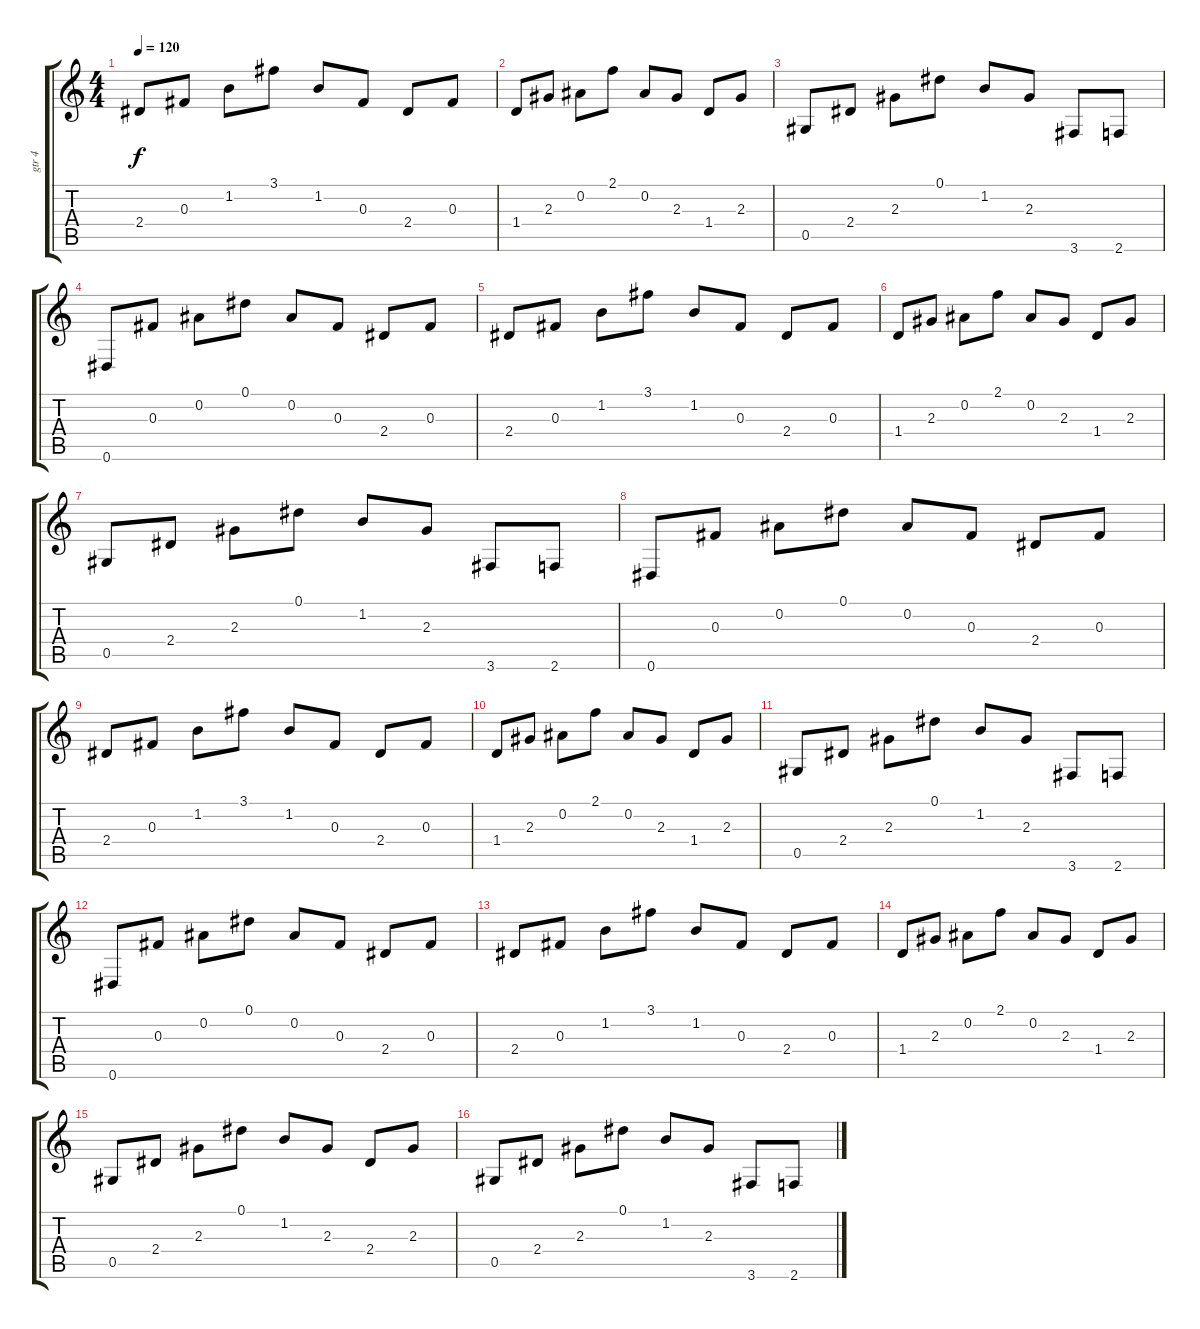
\track ("gtr 4" "gtr 4") {instrument acousticguitarsteel}
\staff {score tabs}
\tuning (Eb4 Bb3 Gb3 Db3 Ab2 Eb2) {hide}
\ts (4 4)
\tempo 120
\clef g2
\ks c
2.4.8{dy f} 0.3.8 1.2.8 3.1.8 1.2.8 0.3.8 2.4.8 0.3.8 |
1.4.8 2.3.8 0.2.8 2.1.8 0.2.8 2.3.8 1.4.8 2.3.8 |
0.5.8 2.4.8 2.3.8 0.1.8 1.2.8 2.3.8 3.6.8 2.6.8 |
0.6.8 0.3.8 0.2.8 0.1.8 0.2.8 0.3.8 2.4.8 0.3.8 |
2.4.8 0.3.8 1.2.8 3.1.8 1.2.8 0.3.8 2.4.8 0.3.8 |
1.4.8 2.3.8 0.2.8 2.1.8 0.2.8 2.3.8 1.4.8 2.3.8 |
0.5.8 2.4.8 2.3.8 0.1.8 1.2.8 2.3.8 3.6.8 2.6.8 |
0.6.8 0.3.8 0.2.8 0.1.8 0.2.8 0.3.8 2.4.8 0.3.8 |
2.4.8 0.3.8 1.2.8 3.1.8 1.2.8 0.3.8 2.4.8 0.3.8 |
1.4.8 2.3.8 0.2.8 2.1.8 0.2.8 2.3.8 1.4.8 2.3.8 |
0.5.8 2.4.8 2.3.8 0.1.8 1.2.8 2.3.8 3.6.8 2.6.8 |
0.6.8 0.3.8 0.2.8 0.1.8 0.2.8 0.3.8 2.4.8 0.3.8 |
2.4.8 0.3.8 1.2.8 3.1.8 1.2.8 0.3.8 2.4.8 0.3.8 |
1.4.8 2.3.8 0.2.8 2.1.8 0.2.8 2.3.8 1.4.8 2.3.8 |
0.5.8 2.4.8 2.3.8 0.1.8 1.2.8 2.3.8 2.4.8 2.3.8 |
0.5.8 2.4.8 2.3.8 0.1.8 1.2.8 2.3.8 3.6.8 2.6.8
